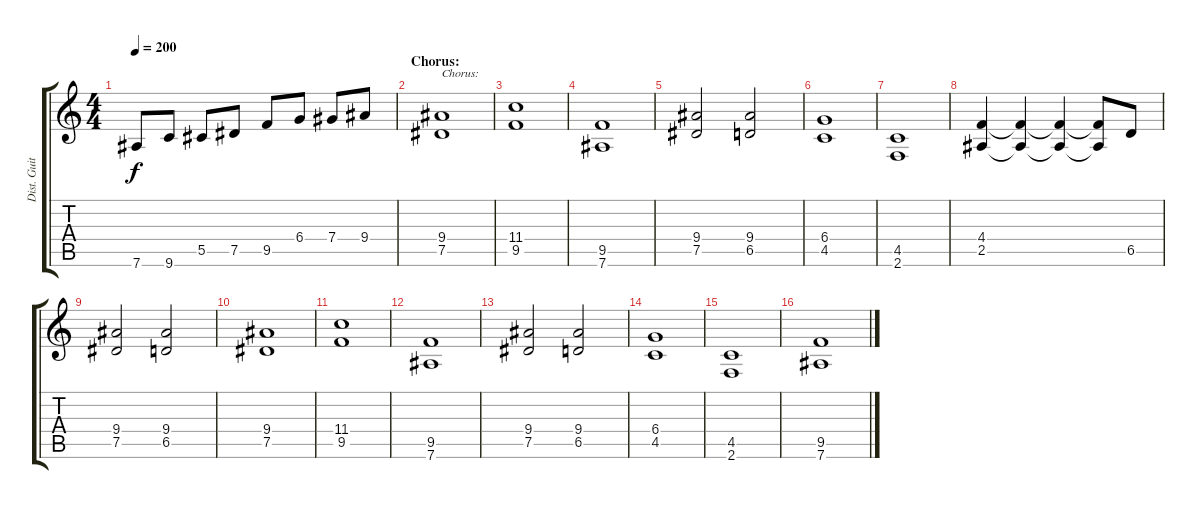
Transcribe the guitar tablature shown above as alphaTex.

\track ("Dist. Guitar 2" "Dist. Guit") {instrument distortionguitar}
\staff {score tabs}
\tuning (Eb4 Bb3 Gb3 Db3 Ab2 Eb2) {hide}
\ts (4 4)
\tempo 200
\clef g2
\ks c
7.6.8{dy f} 9.6.8 5.5.8 7.5.8 9.5.8 6.4.8 7.4.8 9.4.8 |
\section ("" "Chorus:")
(9.4 7.5).1{txt "Chorus:"} |
(11.4 9.5).1 |
(9.5 7.6).1 |
(9.4 7.5).2 (9.4 6.5).2 |
(6.4 4.5).1 |
(4.5 2.6).1 |
(4.4 2.5).4 (4.4{t} 2.5{t}).4 (4.4{t} 2.5{t}).4 (4.4{t} 2.5{t}).8 6.5.8 |
(9.4 7.5).2 (9.4 6.5).2 |
(9.4 7.5).1 |
(11.4 9.5).1 |
(9.5 7.6).1 |
(9.4 7.5).2 (9.4 6.5).2 |
(6.4 4.5).1 |
(4.5 2.6).1 |
(9.5 7.6).1
